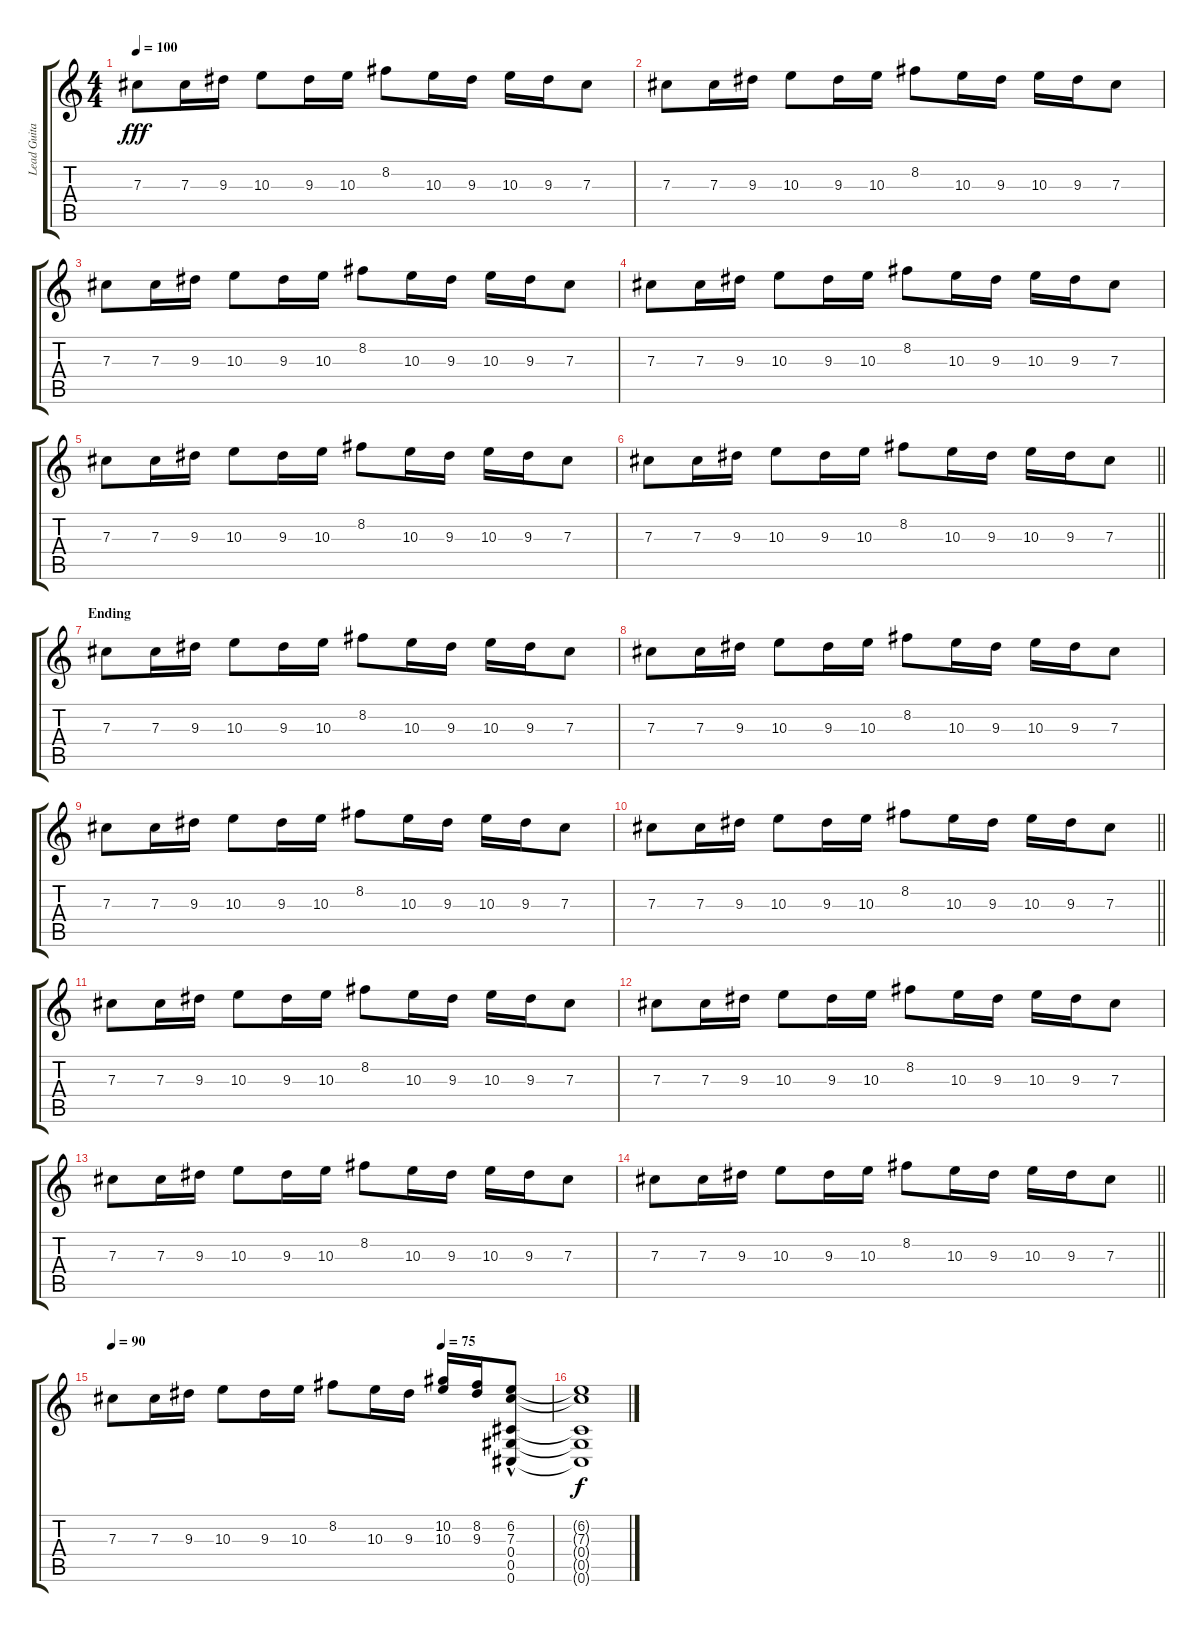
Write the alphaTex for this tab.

\track ("Lead Guitar" "Lead Guita") {instrument distortionguitar}
\staff {score tabs}
\tuning (Eb4 Bb3 Gb3 Db3 Ab2 Db2) {hide}
\ts (4 4)
\tempo 100
\clef g2
\ks c
7.3.8{dy fff} 7.3.16 9.3.16 10.3.8 9.3.16 10.3.16 8.2.8 10.3.16 9.3.16 10.3.16 9.3.16 7.3.8 |
7.3.8 7.3.16 9.3.16 10.3.8 9.3.16 10.3.16 8.2.8 10.3.16 9.3.16 10.3.16 9.3.16 7.3.8 |
7.3.8 7.3.16 9.3.16 10.3.8 9.3.16 10.3.16 8.2.8 10.3.16 9.3.16 10.3.16 9.3.16 7.3.8 |
7.3.8 7.3.16 9.3.16 10.3.8 9.3.16 10.3.16 8.2.8 10.3.16 9.3.16 10.3.16 9.3.16 7.3.8 |
7.3.8 7.3.16 9.3.16 10.3.8 9.3.16 10.3.16 8.2.8 10.3.16 9.3.16 10.3.16 9.3.16 7.3.8 |
\barLineRight lightlight
7.3.8 7.3.16 9.3.16 10.3.8 9.3.16 10.3.16 8.2.8 10.3.16 9.3.16 10.3.16 9.3.16 7.3.8 |
\section ("" "Ending")
7.3.8 7.3.16 9.3.16 10.3.8 9.3.16 10.3.16 8.2.8 10.3.16 9.3.16 10.3.16 9.3.16 7.3.8 |
7.3.8 7.3.16 9.3.16 10.3.8 9.3.16 10.3.16 8.2.8 10.3.16 9.3.16 10.3.16 9.3.16 7.3.8 |
7.3.8 7.3.16 9.3.16 10.3.8 9.3.16 10.3.16 8.2.8 10.3.16 9.3.16 10.3.16 9.3.16 7.3.8 |
\barLineRight lightlight
7.3.8 7.3.16 9.3.16 10.3.8 9.3.16 10.3.16 8.2.8 10.3.16 9.3.16 10.3.16 9.3.16 7.3.8 |
7.3.8 7.3.16 9.3.16 10.3.8 9.3.16 10.3.16 8.2.8 10.3.16 9.3.16 10.3.16 9.3.16 7.3.8 |
7.3.8 7.3.16 9.3.16 10.3.8 9.3.16 10.3.16 8.2.8 10.3.16 9.3.16 10.3.16 9.3.16 7.3.8 |
7.3.8 7.3.16 9.3.16 10.3.8 9.3.16 10.3.16 8.2.8 10.3.16 9.3.16 10.3.16 9.3.16 7.3.8 |
\barLineRight lightlight
7.3.8 7.3.16 9.3.16 10.3.8 9.3.16 10.3.16 8.2.8 10.3.16 9.3.16 10.3.16 9.3.16 7.3.8 |
\tempo 90
\tempo (75 0.75)
7.3.8 7.3.16 9.3.16 10.3.8 9.3.16 10.3.16 8.2.8 10.3.16 9.3.16 (10.2 10.3).16 (8.2 9.3).16 (6.2{hac} 7.3{hac} 0.4{hac} 0.5{hac} 0.6{hac}).8 |
(6.2{t} 7.3{t} 0.4{t} 0.5{t} 0.6{t}).1{dy f}
